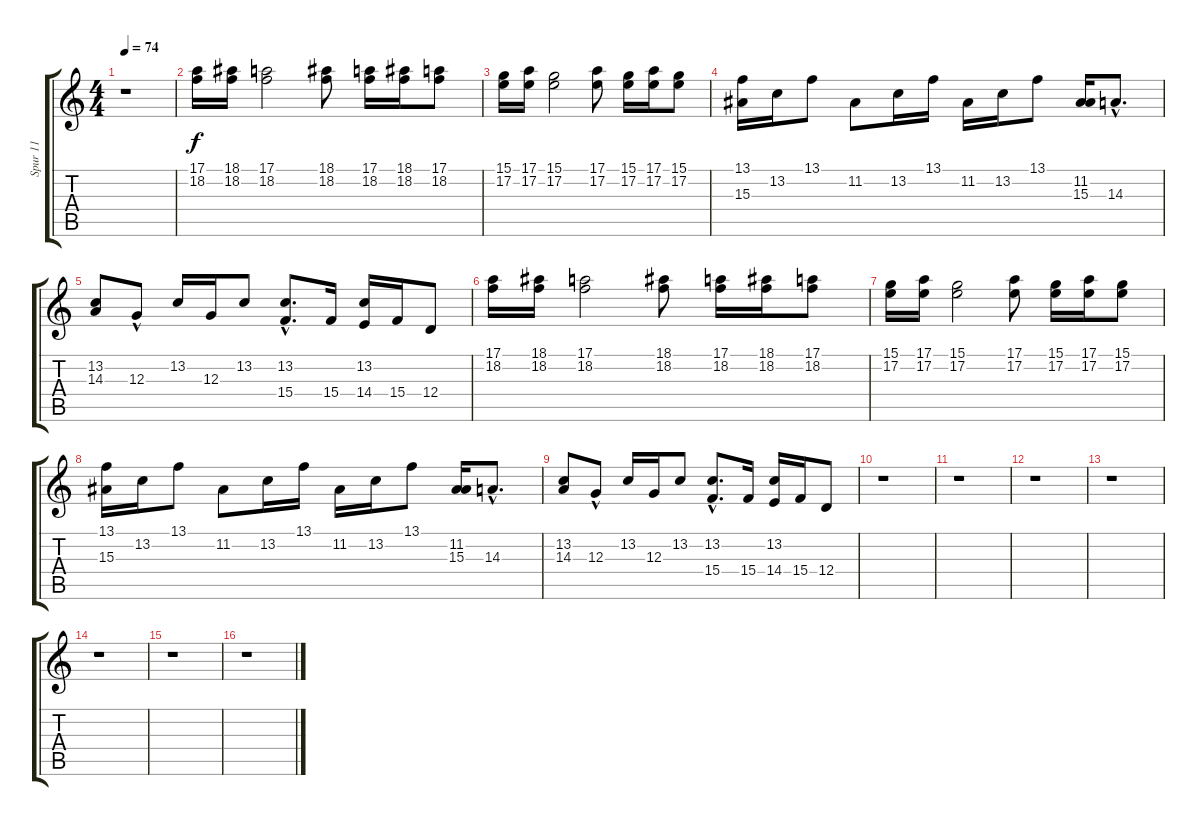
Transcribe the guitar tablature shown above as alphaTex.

\track ("Spur 11" "Spur 11") {instrument violin}
\staff {score tabs}
\tuning (E4 B3 G3 D3 A2 E2) {hide}
\ts (4 4)
\tempo 74
\clef g2
\ks c
r.1{dy f instrument violin} |
(17.1 18.2).16{volume 9} (18.1 18.2).16{volume 8} (17.1 18.2).2 (18.1 18.2).8 (17.1 18.2).16 (18.1 18.2).16 (17.1 18.2).8 |
(15.1 17.2).16 (17.1 17.2).16 (15.1 17.2).2 (17.1 17.2).8 (15.1 17.2).16 (17.1 17.2).16 (15.1 17.2).8 |
(13.1 15.3).16 13.2.16 13.1.8 11.2.8 13.2.16 13.1.16 11.2.16 13.2.16 13.1.8 (11.2 15.3).16 14.3{hac}.8{d} |
(13.2 14.3).8 12.3{hac}.8 13.2.16 12.3.16 13.2.8 (13.2 15.4{hac}).8{d} 15.4.16 (13.2 14.4).16 15.4.16 12.4.8 |
(17.1 18.2).16 (18.1 18.2).16 (17.1 18.2).2 (18.1 18.2).8 (17.1 18.2).16 (18.1 18.2).16 (17.1 18.2).8 |
(15.1 17.2).16 (17.1 17.2).16 (15.1 17.2).2 (17.1 17.2).8 (15.1 17.2).16 (17.1 17.2).16 (15.1 17.2).8 |
(13.1 15.3).16 13.2.16 13.1.8 11.2.8 13.2.16 13.1.16 11.2.16 13.2.16 13.1.8 (11.2 15.3).16 14.3{hac}.8{d} |
(13.2 14.3).8 12.3{hac}.8 13.2.16 12.3.16 13.2.8 (13.2 15.4{hac}).8{d} 15.4.16 (13.2 14.4).16 15.4.16 12.4.8 |
r.1 |
r.1 |
r.1 |
r.1 |
r.1 |
r.1 |
r.1
